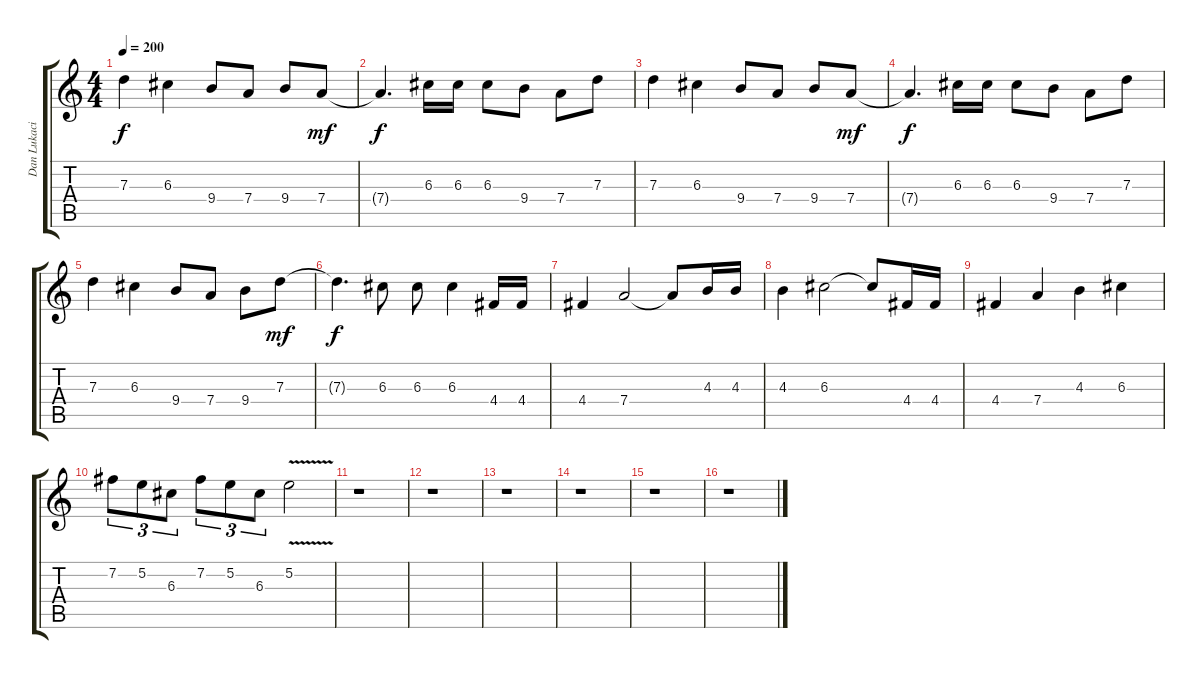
\track ("Dan Lukacinsky" "Dan Lukaci") {instrument electricguitarclean}
\staff {score tabs}
\tuning (E4 B3 G3 D3 A2 E2) {hide}
\ts (4 4)
\tempo 200
\clef g2
\ks c
7.3.4{dy f} 6.3.4 9.4.8 7.4.8 9.4.8 7.4.8{dy mf} |
7.4{t}.4{d dy f} 6.3.16 6.3.16 6.3.8 9.4.8 7.4.8 7.3.8 |
7.3.4 6.3.4 9.4.8 7.4.8 9.4.8 7.4.8{dy mf} |
7.4{t}.4{d dy f} 6.3.16 6.3.16 6.3.8 9.4.8 7.4.8 7.3.8 |
7.3.4 6.3.4 9.4.8 7.4.8 9.4.8 7.3.8{dy mf} |
7.3{t}.4{d dy f} 6.3.8 6.3.8 6.3.4 4.4.16 4.4.16 |
4.4.4 7.4.2 7.4{t}.8 4.3.16 4.3.16 |
4.3.4 6.3.2 6.3{t}.8 4.4.16 4.4.16 |
4.4.4 7.4.4 4.3.4 6.3.4 |
7.2.8{tu (3 2)} 5.2.8{tu (3 2)} 6.3.8{tu (3 2)} 7.2.8{tu (3 2)} 5.2.8{tu (3 2)} 6.3.8{tu (3 2)} 5.2{v}.2 |
r.1 |
r.1 |
r.1 |
r.1 |
r.1 |
r.1
